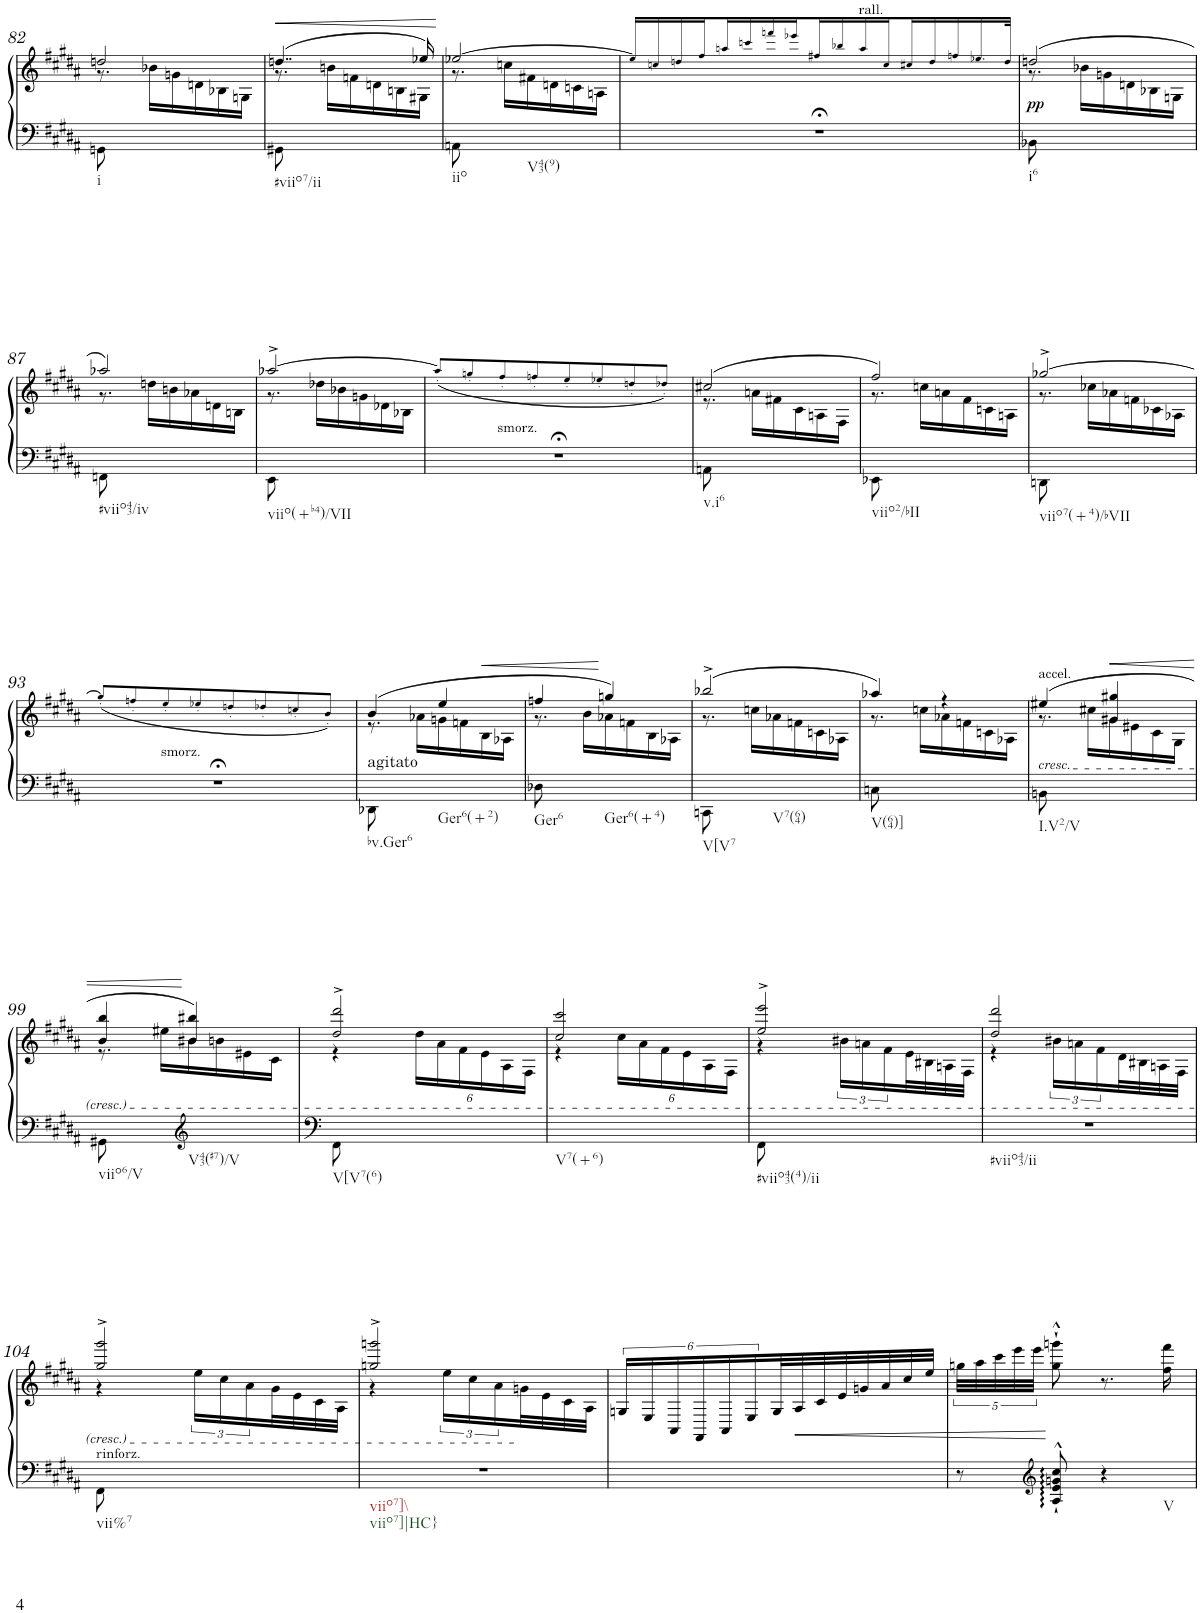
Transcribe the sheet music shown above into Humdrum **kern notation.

**kern	**kern	**dynam
*part1	*part1	*part1
*staff2	*staff1	*staff1/2
*I"Piano	*	*
*I'Pno.	*	*
!!LO:PB:g=z
*clefF4	*clefG2	*
*k[f#c#g#d#a#]	*k[f#c#g#d#a#]	*
*M2/4	*M2/4	*
=82	=82	=82
*	*^	*
!LO:TX:b:t=i	!	!	!
8GGn\	2ddn/	8.r	.
8ryy	.	.	.
.	.	16b-X\LL	.
4ryy	.	16gn\	.
.	.	16dn\	.
.	.	16B-X\	.
.	.	16Gn\JJ	.
=83	=83	=83	=83
!LO:TX:b:t=#viio7/ii	!	!	!
!	!	!	!LO:HP:b
8GG#X\	(4..ddn/	8.r	<
8ryy	.	.	.
.	.	16bn\LL	.
4ryy	.	16fn\	.
.	.	16dn\	.
.	.	16Bn\	.
.	16ee-X/)	16G#X\JJ	.
*	*v	*v	*
.	.	[
=84	=84	=84
*	*^	*
!LO:TX:b:t=iio	!	!	!
8AAn\	[2ee-X/	8.r	.
8ryy	.	.	.
.	.	16ccn\LL	.
!LO:TX:b:t=V43(9)	!	!	!
4ryy	.	16f#X\	.
.	.	16dn\	.
.	.	16cn\	.
.	.	16An\JJ	.
*	*v	*v	*
=85	=85	=85
2r;<	16ee-!/LL]	.
.	16ccn!/	.
.	16ddn!/	.
.	16ff#!/J	.
.	16aan!/L	.
.	16cccn!/	.
.	16fffn!/	.
.	16eee-X!/J	.
2ryy	16ff#X!/L	.
.	16bb-X!/	.
!	!LO:TX:a:t=rall.	!
.	16aa!/	.
.	16cc!/J	.
.	16cc#X!/L	.
.	16dd!/	.
.	16ffn!/	.
.	16.ee-X!/	.
16ryy	.	.
.	32dd!/JJk	.
=86	=86	=86
*	*^	*
!LO:TX:b:t=i6	!	!	!
!	!	!	!LO:DY:b
8BB-X\	(2ddn/	8.r	pp
8ryy	.	.	.
.	.	16b-X\LL	.
4ryy	.	16gn\	.
.	.	16dn\	.
.	.	16B-X\	.
.	.	16Gn\JJ	.
!!LO:LB:g=z	!!
=87	=87	=87	=87
!LO:TX:b:t=#viio43/iv	!	!	!
8FFn\	2aa-X/)	8.r	.
8ryy	.	.	.
.	.	16ddn\LL	.
4ryy	.	16bn\	.
.	.	16a-X\	.
.	.	16dn\	.
.	.	16Bn\JJ	.
=88	=88	=88	=88
!LO:TX:b:t=viio(+b4)/VII	!	!	!
8EE\	[2aa-X^/	8.r	.
8ryy	.	.	.
.	.	16dd-X\LL	.
4ryy	.	16b-X\	.
.	.	16gn\	.
.	.	16d-X\	.
.	.	16B-X\JJ	.
*	*v	*v	*
=89	=89	=89
2r;<	(8aa-'!/L]	.
.	8ggn'!/	.
!	!LO:TX:b:t=smorz.	!
.	8ff#'!/	.
.	8ffn'!/	.
2ryy	8ee'!/	.
.	8ee-X'!/	.
.	8ddn'!/	.
.	8dd-X'!/J)	.
=90	=90	=90
*	*^	*
!LO:TX:b:t=v.i6	!	!	!
8AAn\	(2cc#X/	8.r	.
8ryy	.	.	.
.	.	16an\LL	.
4ryy	.	16f#X\	.
.	.	16c#\	.
.	.	16An\	.
.	.	16F#\JJ	.
=91	=91	=91	=91
!LO:TX:b:t=viio2/bII	!	!	!
8EE-X\	2ff#/)	8.r	.
8ryy	.	.	.
.	.	16ccn\LL	.
4ryy	.	16an\	.
.	.	16f#\	.
.	.	16cn\	.
.	.	16An\JJ	.
=92	=92	=92	=92
!LO:TX:b:t=viio7(+4)/bVII	!	!	!
8DDn\	[2gg-X^/	8.r	.
8ryy	.	.	.
.	.	16cc-X\LL	.
4ryy	.	16a-X\	.
.	.	16fn\	.
.	.	16c-X\	.
.	.	16A-X\JJ	.
*	*v	*v	*
!!LO:LB:g=z
=93	=93	=93
2r;<	(8gg-'!/L]	.
.	8ffn'!/	.
!	!LO:TX:b:t=smorz.	!
.	8ee'!/	.
.	8ee-X'!/	.
2ryy	8ddn'!/	.
.	8dd-X'!/	.
.	8ccn'!/	.
.	8b'!/J)	.
=94	=94	=94
*	*^	*
!	!LO:TX:b:t=agitato	!	!
!LO:TX:b:t=bv.Ger6	!	!	!
8DD-X\	(4b/	8.r	.
8ryy	.	.	.
.	.	16a-X\LL	.
!LO:TX:b:t=Ger6(+2)	!	!	!
4ryy	4ee/	16gn\	.
.	.	16fn\	.
!	!	!	!LO:HP:b
.	.	16B\	<
.	.	16A-X\JJ	.
=95	=95	=95	=95
!LO:TX:b:t=Ger6	!	!	!
8D-X\	4ffn/	8.r	.
8ryy	.	.	.
.	.	16b\LL	.
!LO:TX:b:t=Ger6(+4)	!	!	!
4ryy	4ggn/)	16a-X\	[
.	.	16fn\	.
.	.	16B\	.
.	.	16A-X\JJ	.
=96	=96	=96	=96
!LO:TX:b:t=V[V7	!	!	!
8CCn\	(2bb-X^/	8.r	.
8ryy	.	.	.
.	.	16ccn\LL	.
!LO:TX:b:t=V7(64)	!	!	!
4ryy	.	16a-X\	.
.	.	16fn\	.
.	.	16cn\	.
.	.	16A-X\JJ	.
=97	=97	=97	=97
!LO:TX:b:t=V(64)]	!	!	!
8Cn\	4aa-X/)	8.r	.
8ryy	.	.	.
.	.	16ccn\LL	.
4ryy	4r	16a-X\	.
.	.	16fn\	.
.	.	16cn\	.
.	.	16A-X\JJ	.
=98	=98	=98	=98
!	!LO:TX:a:t=accel.	!	!
!	!LO:TX:b:i:t=cresc.	!	!
!LO:TX:b:t=I.V2/V	!	!	!
8BBn\	(4ee#X/	8.r	.
8ryy	.	.	.
.	.	16cc#X\LL	.
!	!	!	!LO:HP:b
4ryy	4g#/ 4gg#X/	16g#X\	<
.	.	16e#X\	.
.	.	16c#\	.
.	.	16G#\JJ	.
!!LO:LB:g=z	!!
=99	=99	=99	=99
!LO:TX:b:t=viio6/V	!	!	!
8GG#X\	4b/ 4bb/	8.r	.
8ryy	.	.	.
.	.	16ee#X\LL	.
*clefG2	*	*	*
!LO:TX:b:t=V43(#7)/V	!	!	!
4ryy	4b#X/ 4bb#X/)	16b#\	[
.	.	16bn\	.
.	.	16e#X\	.
.	.	16c#\JJ	.
=100	=100	=100	=100
!LO:TX:b:t=V[V7(6)	!	!	!
8FF#\	2dd#/^ 2ddd#/^	4r	.
8ryy	.	.	.
*	*	*Xbrackettup	*
4ryy	.	24dd#\LL	.
.	.	24a#\	.
.	.	24f#\	.
.	.	24e\	.
.	.	24A#\	.
.	.	24F#\JJ	.
=101	=101	=101	=101
!LO:TX:b:t=V7(+6)	!	!	!
2ryy	2cc#/ 2ccc#/	4r	.
.	.	24cc#\LL	.
.	.	24a#\	.
.	.	24f#\	.
.	.	24e\	.
.	.	24A#\	.
.	.	24F#\JJ	.
=102	=102	=102	=102
!LO:TX:b:t=#viio43(4)/ii	!	!	!
8FF#\	2ee/^ 2eee/^	4r	.
8ryy	.	.	.
*	*	*brackettup	*
4ryy	.	24b#X\LL	.
.	.	24an\	.
.	.	24f#\	.
.	.	32e\L	.
.	.	32B#X\	.
.	.	32An\	.
.	.	32F#\JJJ	.
=103	=103	=103	=103
!LO:TX:b:t=#viio43/ii	!	!	!
2r	2dd#/ 2ddd#/	4r	.
.	.	24b#X\LL	.
.	.	24an\	.
.	.	24f#\	.
.	.	32d#\L	.
.	.	32B#X\	.
.	.	32An\	.
.	.	32F#\JJJ	.
!!LO:LB:g=z	!!
=104	=104	=104	=104
!	!LO:TX:b:t=rinforz.	!	!
!LO:TX:b:t=vii%7	!	!	!
8FF#\	2gg#/^ 2ggg#/^	4r	.
8ryy	.	.	.
4ryy	.	24ee\LL	.
.	.	24cc#\	.
.	.	24a#\	.
.	.	32g#\L	.
.	.	32e\	.
.	.	32c#\	.
.	.	32A#\JJJ	.
=105	=105	=105	=105
!LO:TX:b:t=viio7]\\	!	!	!
!LO:TX:b:t=viio7]|HC}	!	!	!
2r	2ggn/^ 2gggn/^	4r	.
.	.	24ee\LL	.
.	.	24cc#\	.
.	.	24a#\	.
.	.	32gn\L	.
.	.	32e\	.
.	.	32c#\	.
.	.	32A#\JJJ	.
*	*v	*v	*
=106	=106	=106
2ryy	24Gn/LL	.
.	24E/	.
.	24AA#/	.
.	24FF#/	.
.	24AA#/	.
.	24E/	.
.	32G/L	.
!	!	!LO:HP:b
.	32A#/	<
.	32c#/	.
.	32e/	.
.	32gn/	.
.	32a#/	.
.	32cc#/	.
.	32ee/JJJ	.
=107	=107	=107
8r	40ggn\LLL	.
.	40aa#\	.
.	40ccc#\	.
.	40eee\	.
.	40eee\JJJ	.
*clefG2	*	*
8A#/`^^ 8e/`^^ 8gn/`^^ 8cc#/`^^	8gg\`^^ 8gggn\`^^	[
!LO:TX:b:t=V	!	!
4r	8.r	.
.	16ff#\ 16fff#\	.
=	=	=
*-	*-	*-
